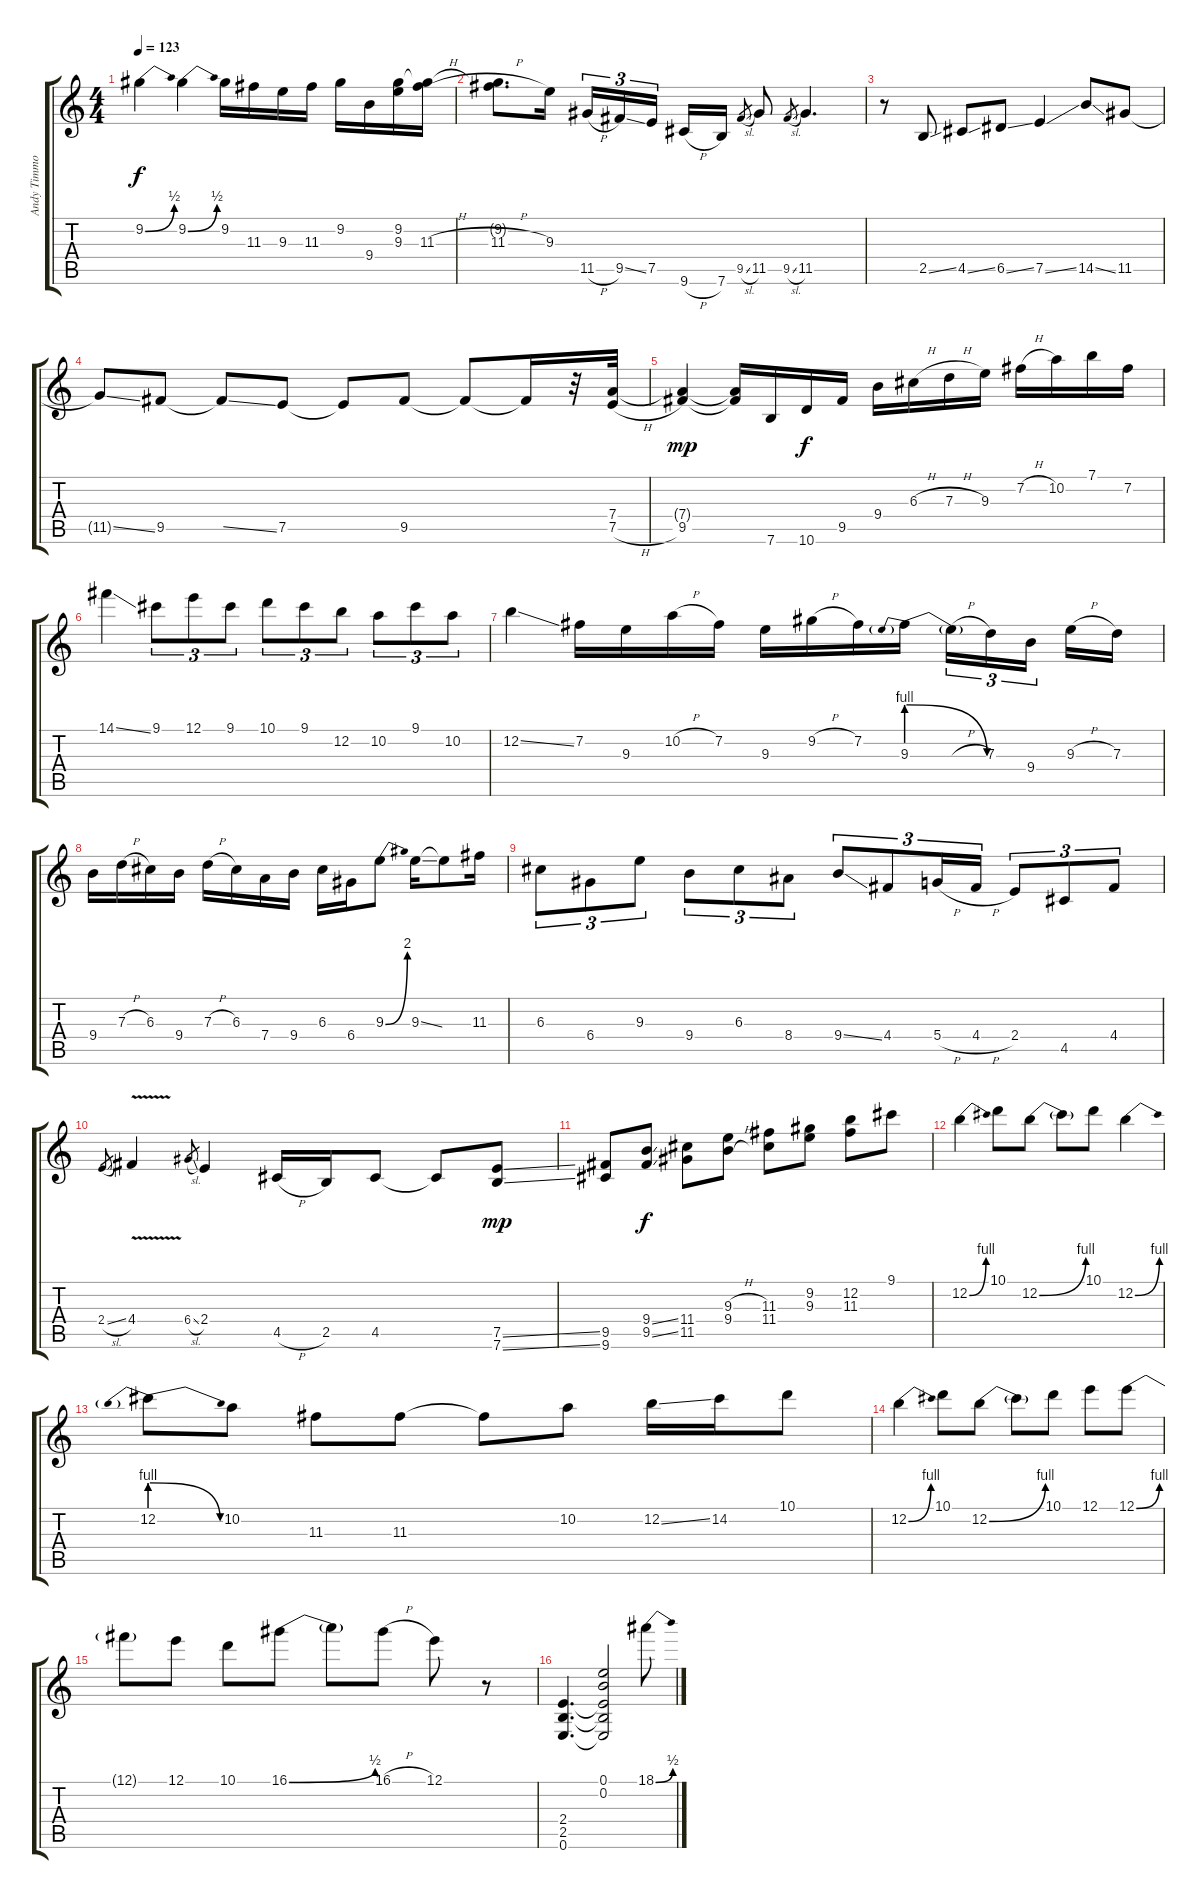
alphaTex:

\track ("Andy Timmons" "Andy Timmo") {instrument distortionguitar}
\staff {score tabs}
\tuning (E4 B3 G3 D3 A2 E2) {hide}
\ts (4 4)
\tempo 123
\clef g2
\ks c
9.2{be (bend 0 0 60 2)}.4{dy f} 9.2{be (bend 0 0 60 2)}.4 9.2.16 11.3.16 9.3.16 11.3.16 9.2.16 9.4.16 (9.2 9.3).16 (9.2{t} 11.3{h}).16 |
(9.2{t} 11.3{h}).8{d} 9.3.16 11.5{h}.16{tu (3 2)} 9.5{ss}.16{tu (3 2)} 7.5.16{tu (3 2)} 9.6{h}.16 7.6.16 9.5{sl}.8{gr} 11.5.8 9.5{sl}.8{gr} 11.5.4{d} |
r.8 2.5{ss}.8 4.5{ss}.8 6.5{ss}.8 7.5{ss}.4 14.5{ss}.8 11.5.8 |
11.5{ss t}.8 9.5.8 9.5{ss t}.8 7.5.8 7.5{t}.8 9.5.8 9.5{t}.8 9.5{t}.16 r.32 (7.4 7.5{h}).32 |
(7.4{t} 9.5).4{dy mp} (7.4{t} 9.5{t}).16 7.6.16 10.6.16{dy f} 9.5.16 9.4.16 6.3{h}.16 7.3{h}.16 9.3.16 7.2{h}.16 10.2.16 7.1.16 7.2.16 |
14.1{ss}.4 9.1.8{tu (3 2)} 12.1.8{tu (3 2)} 9.1.8{tu (3 2)} 10.1.8{tu (3 2)} 9.1.8{tu (3 2)} 12.2.8{tu (3 2)} 10.2.8{tu (3 2)} 9.1.8{tu (3 2)} 10.2.8{tu (3 2)} |
12.2{ss}.4 7.2.16 9.3.16 10.2{h}.16 7.2.16 9.3.16 9.2{h}.16 7.2.16 9.3{be (prebendrelease 0 4 60 0)}.16 9.3{h t}.16{tu (3 2)} 7.3.16{tu (3 2)} 9.4.16{tu (3 2)} 9.3{h}.16 7.3.16 |
9.4.16 7.3{h}.16 6.3.16 9.4.16 7.3{h}.16 6.3.16 7.4.16 9.4.16 6.3.16 6.4.16 9.3{be (bend 0 0 60 8)}.8 9.3{ss}.16 9.3{t}.8 11.3.16 |
6.3.8{tu (3 2)} 6.4.8{tu (3 2)} 9.3.8{tu (3 2)} 9.4.8{tu (3 2)} 6.3.8{tu (3 2)} 8.4.8{tu (3 2)} 9.4{ss}.8{tu (3 2)} 4.4.8{tu (3 2)} 5.4{h}.16{tu (3 2)} 4.4{h}.16{tu (3 2)} 2.4.8{tu (3 2)} 4.5.8{tu (3 2)} 4.4.8{tu (3 2)} |
2.4{sl}.8{gr} 4.4{v}.4 6.4{sl}.8{gr} 2.4.4 4.5{h}.16 2.5.16 4.5.8 4.5{t}.8 (7.5{ss} 7.6{ss}).8{dy mp} |
(9.5 9.6).8 (9.4{ss} 9.5{ss}).8{dy f} (11.4 11.5).8 (9.3{h} 9.4{h}).8 (11.3 11.4).8 (9.2 9.3).8 (12.2 11.3).8 9.1.8 |
12.2{be (bend 0 0 60 4)}.4 10.1.8 12.2{be (bend 0 0 60 4)}.8 12.2{t}.8 10.1.8 12.2{be (bend 0 0 60 4)}.4 |
12.2{be (prebendrelease 0 4 60 0)}.8 10.2.8 11.3.8 11.3.8 11.3{t}.8 10.2.8 12.2{ss}.16 14.2.16 10.1.8 |
12.2{be (bend 0 0 60 4)}.4 10.1.8 12.2{be (bend 0 0 60 4)}.8 12.2{t}.8 10.1.8 12.1.8 12.1{be (bend 0 0 60 4)}.8 |
12.1{t}.8 12.1.8 10.1.8 16.1{be (bend 0 0 60 2)}.8 16.1{t}.8 16.1{h}.8 12.1.8 r.8 |
(2.4 2.5 0.6).4{d} (0.1 0.2 2.4{t} 2.5{t} 0.6{t}).2 18.1{be (bend 0 0 60 2)}.8
